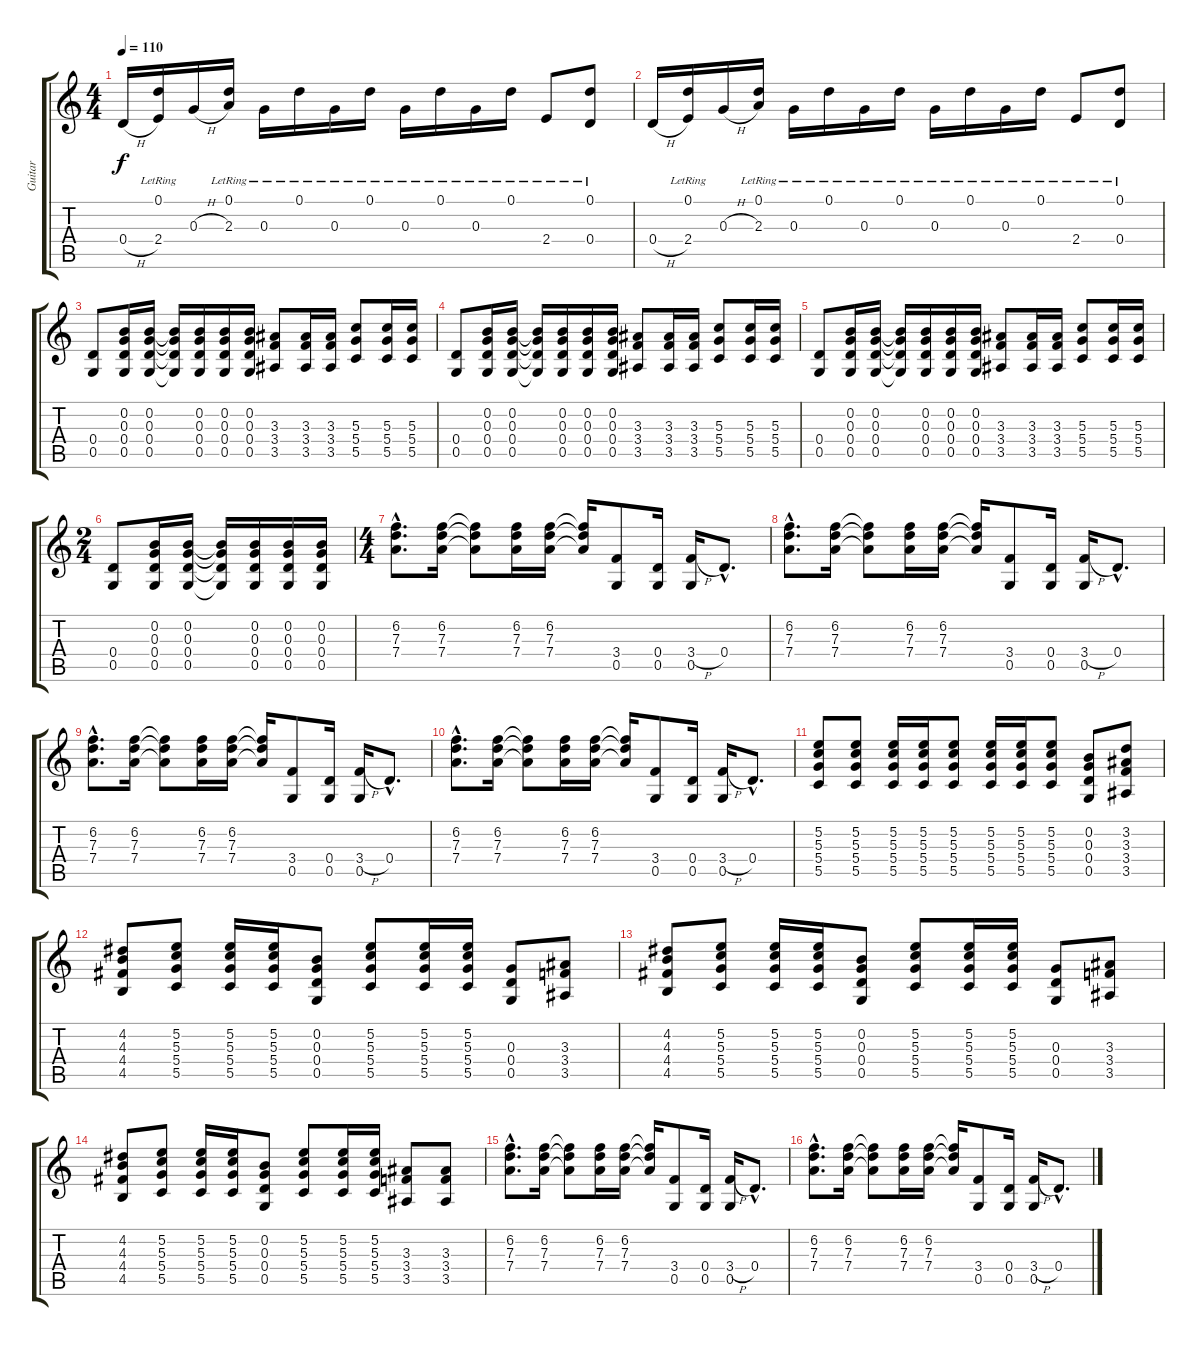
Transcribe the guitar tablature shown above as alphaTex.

\track ("Guitar" "Guitar") {instrument acousticguitarsteel}
\staff {score tabs}
\tuning (D4 B3 G3 D3 G2 D2) {hide}
\ts (4 4)
\tempo 110
\clef g2
\ks c
0.4{h}.16{dy f} (0.1 2.4{lr}).16 0.3{h}.16 (0.1{lr} 2.3{lr}).16 0.3{lr}.16 0.1{lr}.16 0.3{lr}.16 0.1{lr}.16 0.3{lr}.16 0.1{lr}.16 0.3{lr}.16 0.1{lr}.16 2.4{lr}.8 (0.1{lr} 0.4{lr}).8 |
0.4{h}.16 (0.1 2.4{lr}).16 0.3{h}.16 (0.1{lr} 2.3{lr}).16 0.3{lr}.16 0.1{lr}.16 0.3{lr}.16 0.1{lr}.16 0.3{lr}.16 0.1{lr}.16 0.3{lr}.16 0.1{lr}.16 2.4{lr}.8 (0.1{lr} 0.4{lr}).8 |
(0.4 0.5).8 (0.2 0.3 0.4 0.5).16 (0.2 0.3 0.4 0.5).16 (0.2{t} 0.3{t} 0.4{t} 0.5{t}).16 (0.2 0.3 0.4 0.5).16 (0.2 0.3 0.4 0.5).16 (0.2 0.3 0.4 0.5).16 (3.3 3.4 3.5).8 (3.3 3.4 3.5).16 (3.3 3.4 3.5).16 (5.3 5.4 5.5).8 (5.3 5.4 5.5).16 (5.3 5.4 5.5).16 |
(0.4 0.5).8 (0.2 0.3 0.4 0.5).16 (0.2 0.3 0.4 0.5).16 (0.2{t} 0.3{t} 0.4{t} 0.5{t}).16 (0.2 0.3 0.4 0.5).16 (0.2 0.3 0.4 0.5).16 (0.2 0.3 0.4 0.5).16 (3.3 3.4 3.5).8 (3.3 3.4 3.5).16 (3.3 3.4 3.5).16 (5.3 5.4 5.5).8 (5.3 5.4 5.5).16 (5.3 5.4 5.5).16 |
(0.4 0.5).8 (0.2 0.3 0.4 0.5).16 (0.2 0.3 0.4 0.5).16 (0.2{t} 0.3{t} 0.4{t} 0.5{t}).16 (0.2 0.3 0.4 0.5).16 (0.2 0.3 0.4 0.5).16 (0.2 0.3 0.4 0.5).16 (3.3 3.4 3.5).8 (3.3 3.4 3.5).16 (3.3 3.4 3.5).16 (5.3 5.4 5.5).8 (5.3 5.4 5.5).16 (5.3 5.4 5.5).16 |
\ts (2 4)
(0.4 0.5).8 (0.2 0.3 0.4 0.5).16 (0.2 0.3 0.4 0.5).16 (0.2{t} 0.3{t} 0.4{t} 0.5{t}).16 (0.2 0.3 0.4 0.5).16 (0.2 0.3 0.4 0.5).16 (0.2 0.3 0.4 0.5).16 |
\ts (4 4)
(6.2{hac} 7.3{hac} 7.4{hac}).8{d} (6.2 7.3 7.4).16 (6.2{t} 7.3{t} 7.4{t}).8 (6.2 7.3 7.4).16 (6.2 7.3 7.4).16 (6.2{t} 7.3{t} 7.4{t}).16 (3.4 0.5).8 (0.4 0.5).16 (3.4{h} 0.5).16 0.4{hac}.8{d} |
(6.2{hac} 7.3{hac} 7.4{hac}).8{d} (6.2 7.3 7.4).16 (6.2{t} 7.3{t} 7.4{t}).8 (6.2 7.3 7.4).16 (6.2 7.3 7.4).16 (6.2{t} 7.3{t} 7.4{t}).16 (3.4 0.5).8 (0.4 0.5).16 (3.4{h} 0.5).16 0.4{hac}.8{d} |
(6.2{hac} 7.3{hac} 7.4{hac}).8{d} (6.2 7.3 7.4).16 (6.2{t} 7.3{t} 7.4{t}).8 (6.2 7.3 7.4).16 (6.2 7.3 7.4).16 (6.2{t} 7.3{t} 7.4{t}).16 (3.4 0.5).8 (0.4 0.5).16 (3.4{h} 0.5).16 0.4{hac}.8{d} |
(6.2{hac} 7.3{hac} 7.4{hac}).8{d} (6.2 7.3 7.4).16 (6.2{t} 7.3{t} 7.4{t}).8 (6.2 7.3 7.4).16 (6.2 7.3 7.4).16 (6.2{t} 7.3{t} 7.4{t}).16 (3.4 0.5).8 (0.4 0.5).16 (3.4{h} 0.5).16 0.4{hac}.8{d} |
(5.2 5.3 5.4 5.5).8 (5.2 5.3 5.4 5.5).8 (5.2 5.3 5.4 5.5).16 (5.2 5.3 5.4 5.5).16 (5.2 5.3 5.4 5.5).8 (5.2 5.3 5.4 5.5).16 (5.2 5.3 5.4 5.5).16 (5.2 5.3 5.4 5.5).8 (0.2 0.3 0.4 0.5).8 (3.2 3.3 3.4 3.5).8 |
(4.2 4.3 4.4 4.5).8 (5.2 5.3 5.4 5.5).8 (5.2 5.3 5.4 5.5).16 (5.2 5.3 5.4 5.5).16 (0.2 0.3 0.4 0.5).8 (5.2 5.3 5.4 5.5).8 (5.2 5.3 5.4 5.5).16 (5.2 5.3 5.4 5.5).16 (0.3 0.4 0.5).8 (3.3 3.4 3.5).8 |
(4.2 4.3 4.4 4.5).8 (5.2 5.3 5.4 5.5).8 (5.2 5.3 5.4 5.5).16 (5.2 5.3 5.4 5.5).16 (0.2 0.3 0.4 0.5).8 (5.2 5.3 5.4 5.5).8 (5.2 5.3 5.4 5.5).16 (5.2 5.3 5.4 5.5).16 (0.3 0.4 0.5).8 (3.3 3.4 3.5).8 |
(4.2 4.3 4.4 4.5).8 (5.2 5.3 5.4 5.5).8 (5.2 5.3 5.4 5.5).16 (5.2 5.3 5.4 5.5).16 (0.2 0.3 0.4 0.5).8 (5.2 5.3 5.4 5.5).8 (5.2 5.3 5.4 5.5).16 (5.2 5.3 5.4 5.5).16 (3.3 3.4 3.5).8 (3.3 3.4 3.5).8 |
(6.2{hac} 7.3{hac} 7.4{hac}).8{d} (6.2 7.3 7.4).16 (6.2{t} 7.3{t} 7.4{t}).8 (6.2 7.3 7.4).16 (6.2 7.3 7.4).16 (6.2{t} 7.3{t} 7.4{t}).16 (3.4 0.5).8 (0.4 0.5).16 (3.4{h} 0.5).16 0.4{hac}.8{d} |
(6.2{hac} 7.3{hac} 7.4{hac}).8{d} (6.2 7.3 7.4).16 (6.2{t} 7.3{t} 7.4{t}).8 (6.2 7.3 7.4).16 (6.2 7.3 7.4).16 (6.2{t} 7.3{t} 7.4{t}).16 (3.4 0.5).8 (0.4 0.5).16 (3.4{h} 0.5).16 0.4{hac}.8{d}
